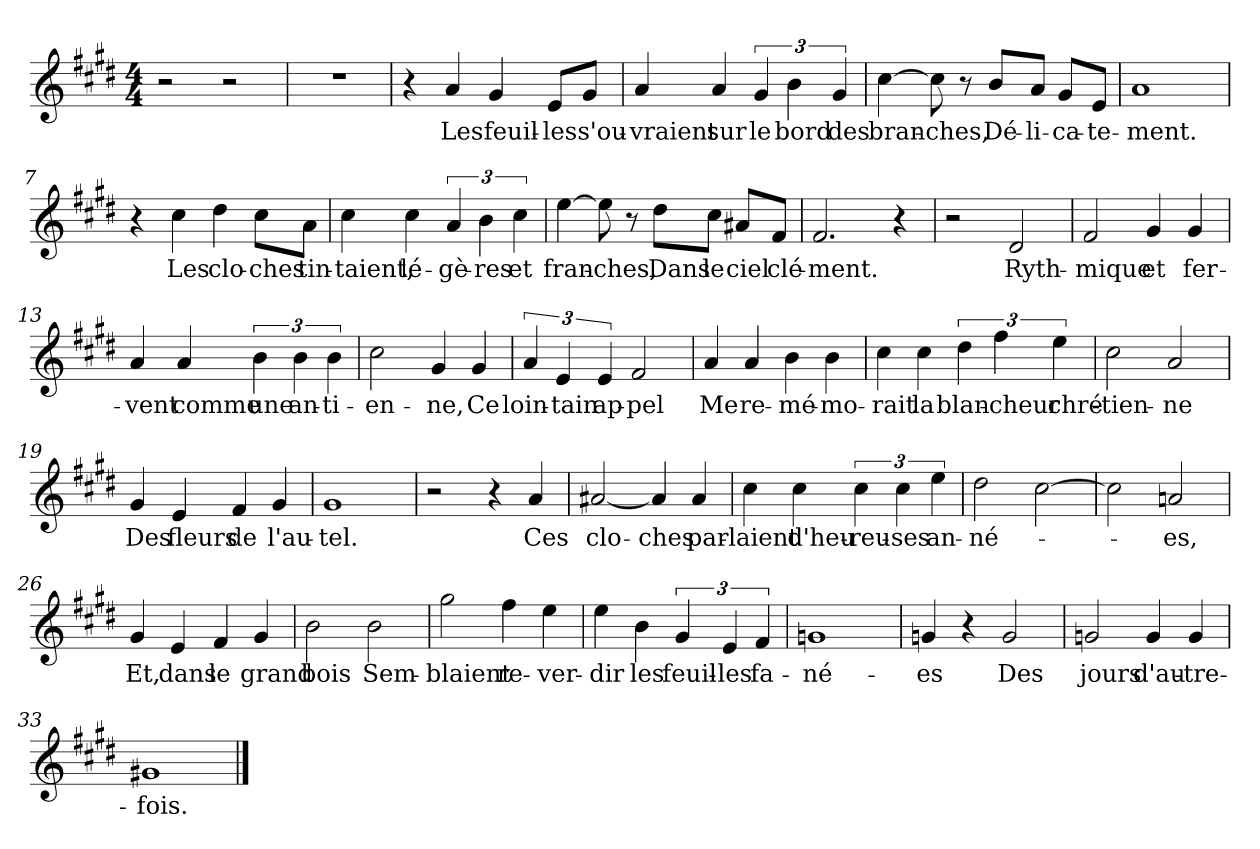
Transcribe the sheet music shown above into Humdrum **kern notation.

**kern	**text
*part1	*part1
*staff1	*staff1
*clefG2	*
*k[f#c#g#d#]	*
*M4/4	*
=1	=1
2r	.
2r	.
=2	=2
1r	.
=3	=3
4r	.
!	!LO:LY:b
4a/	Les
!	!LO:LY:b
4g#/	feuil-
!	!LO:LY:b
8e/L	-les
!	!LO:LY:b
8g#/J	s'ou-
=4	=4
!	!LO:LY:b
4a/	-vraient
!	!LO:LY:b
4a/	sur
!	!LO:LY:b
6g#/	le
!	!LO:LY:b
6b\	bord
!	!LO:LY:b
6g#/	des
=5	=5
!	!LO:LY:b
[4cc#\	bran-
!	!LO:LY:b
8cc#\]	-ches,
8r	.
!	!LO:LY:b
8b/L	Dé-
!	!LO:LY:b
8a/J	-li-
!	!LO:LY:b
8g#/L	-ca-
!	!LO:LY:b
8e/J	-te-
=6	=6
!	!LO:LY:b
1a	-ment.
=7	=7
4r	.
!	!LO:LY:b
4cc#\	Les
!	!LO:LY:b
4dd#\	clo-
!	!LO:LY:b
8cc#\L	-ches
!	!LO:LY:b
8a\J	tin-
!!LO:LB:g=z
=8	=8
!	!LO:LY:b
4cc#\	-taient,
!	!LO:LY:b
4cc#\	lé-
!	!LO:LY:b
6a/	-gè-
!	!LO:LY:b
6b\	-res
!	!LO:LY:b
6cc#\	et
=9	=9
!	!LO:LY:b
[4ee\	fran-
!	!LO:LY:b
8ee\]	-ches,
8r	.
!	!LO:LY:b
8dd#\L	Dans
!	!LO:LY:b
8cc#\J	le
!	!LO:LY:b
8a#X/L	ciel
!	!LO:LY:b
8f#/J	clé-
=10	=10
!	!LO:LY:b
2.f#/	-ment.
4r	.
=11	=11
2r	.
!	!LO:LY:b
2d#/	Ryth-
=12	=12
!	!LO:LY:b
2f#/	-mique
!	!LO:LY:b
4g#/	et
!	!LO:LY:b
4g#/	fer-
=13	=13
!	!LO:LY:b
4a/	-vent
!	!LO:LY:b
4a/	comme
!	!LO:LY:b
6b\	une
!	!LO:LY:b
6b\	an-
!	!LO:LY:b
6b\	-ti-
=14	=14
!	!LO:LY:b
2cc#\	-en-
!	!LO:LY:b
4g#/	-ne,
!	!LO:LY:b
4g#/	Ce
!!LO:LB:g=z
=15	=15
!	!LO:LY:b
6a/	loin-
!	!LO:LY:b
6e/	-tain
!	!LO:LY:b
6e/	ap-
!	!LO:LY:b
2f#/	-pel
=16	=16
!	!LO:LY:b
4a/	Me
!	!LO:LY:b
4a/	re-
!	!LO:LY:b
4b\	-mé-
!	!LO:LY:b
4b\	-mo-
=17	=17
!	!LO:LY:b
4cc#\	-rait
!	!LO:LY:b
4cc#\	la
!	!LO:LY:b
6dd#\	blan-
!	!LO:LY:b
6ff#\	-cheur
!	!LO:LY:b
6ee\	chré-
=18	=18
!	!LO:LY:b
2cc#\	-tien-
!	!LO:LY:b
2a/	-ne
=19	=19
!	!LO:LY:b
4g#/	Des
!	!LO:LY:b
4e/	fleurs
!	!LO:LY:b
4f#/	de
!	!LO:LY:b
4g#/	l'au-
=20	=20
!	!LO:LY:b
1g#	-tel.
=21	=21
2r	.
4r	.
!	!LO:LY:b
4a/	Ces
=22	=22
!	!LO:LY:b
[2a#X/	clo-
!	!LO:LY:b
4a#/]	-ches
!	!LO:LY:b
4a#/	par-
!!LO:LB:g=z
=23	=23
!	!LO:LY:b
4cc#\	-laient
!	!LO:LY:b
4cc#\	d'heu-
!	!LO:LY:b
6cc#\	-reu-
!	!LO:LY:b
6cc#\	-ses
!	!LO:LY:b
6ee\	an-
=24	=24
!	!LO:LY:b
2dd#\	-né-
[2cc#\	.
=25	=25
2cc#\]	.
!	!LO:LY:b
2an/	-es,
=26	=26
!	!LO:LY:b
4g#/	Et,
!	!LO:LY:b
4e/	dans
!	!LO:LY:b
4f#/	le
!	!LO:LY:b
4g#/	grand
=27	=27
!	!LO:LY:b
2b\	bois
!	!LO:LY:b
2b\	Sem-
=28	=28
!	!LO:LY:b
2gg#\	-blaient
!	!LO:LY:b
4ff#\	re-
!	!LO:LY:b
4ee\	-ver-
=29	=29
!	!LO:LY:b
4ee\	-dir
!	!LO:LY:b
4b\	les
!	!LO:LY:b
6g#/	feuil-
!	!LO:LY:b
6e/	-les
!	!LO:LY:b
6f#/	fa-
=30	=30
!	!LO:LY:b
1gn	-né-
!!LO:LB:g=z
=31	=31
!	!LO:LY:b
4gn/	-es
4r	.
!	!LO:LY:b
2g/	Des
=32	=32
!	!LO:LY:b
2gn/	jours
!	!LO:LY:b
4g/	d'au-
!	!LO:LY:b
4g/	-tre-
=33	=33
!	!LO:LY:b
1g#X	-fois.
==	==
*-	*-
